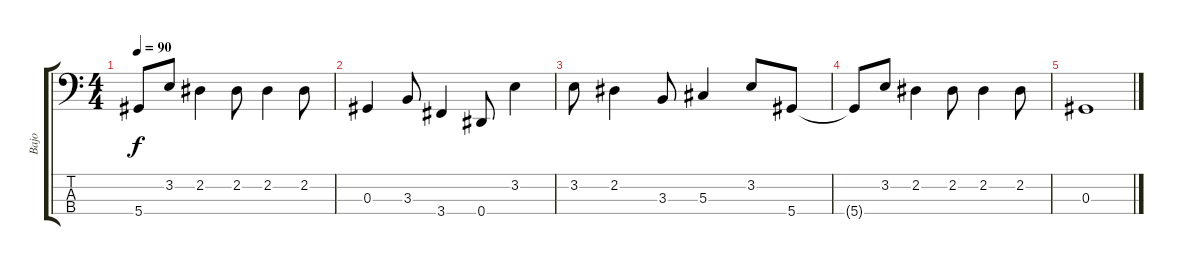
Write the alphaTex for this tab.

\track ("Bajo" "Bajo") {instrument electricbassfinger}
\staff {score tabs}
\tuning (Gb2 Db2 Ab1 Eb1) {hide}
\ts (4 4)
\tempo 90
\clef f4
\ks c
5.4{t}.8{dy f} 3.2.8 2.2.4 2.2.8 2.2.4 2.2.8 |
0.3.4 3.3.8 3.4.4 0.4.8 3.2.4 |
3.2.8 2.2.4 3.3.8 5.3.4 3.2.8 5.4.8 |
5.4{t}.8 3.2.8 2.2.4 2.2.8 2.2.4 2.2.8 |
0.3.1
